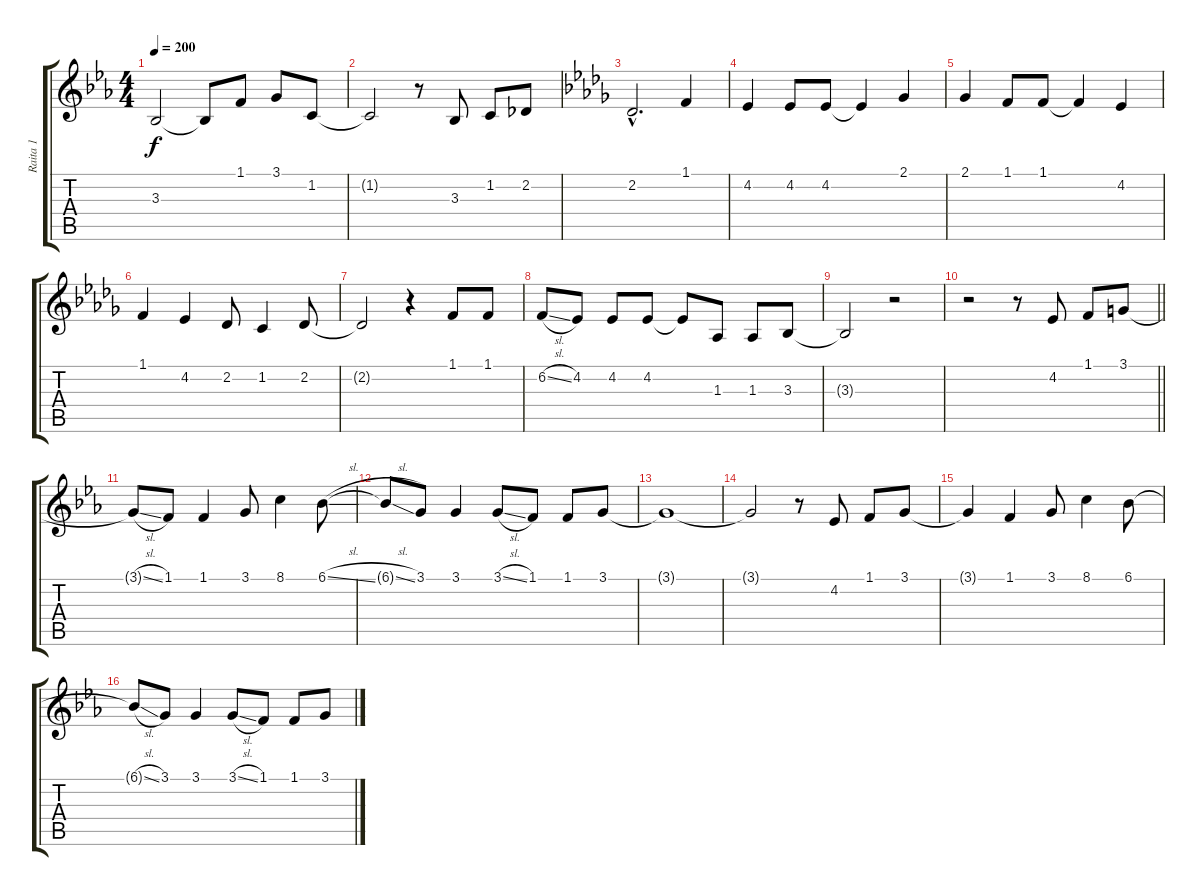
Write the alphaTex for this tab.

\track ("Raita 1" "Raita 1") {instrument oboe}
\staff {score tabs}
\tuning (E4 B3 G3 D3 A2 E2) {hide}
\ts (4 4)
\tempo 200
\clef g2
\ks eb
3.3.2{dy f} 3.3{t}.8 1.1.8 3.1.8 1.2.8 |
1.2{t}.2 r.8 3.3.8 1.2.8 2.2.8 |
\ks db
2.2{hac}.2{d} 1.1.4 |
4.2.4 4.2.8 4.2.8 4.2{t}.4 2.1.4 |
2.1.4 1.1.8 1.1.8 1.1{t}.4 4.2.4 |
1.1.4 4.2.4 2.2.8 1.2.4 2.2.8 |
2.2{t}.2 r.4 1.1.8 1.1.8 |
6.2{sl}.8 4.2.8 4.2.8 4.2.8 4.2{t}.8 1.3.8 1.3.8 3.3.8 |
3.3{t}.2 r.2 |
\barLineRight lightlight
r.2 r.8 4.2.8 1.1.8 3.1.8 |
\ks eb
3.1{sl t}.8 1.1.8 1.1.4 3.1.8 8.1.4 6.1{sl}.8 |
6.1{sl t}.8 3.1.8 3.1.4 3.1{sl}.8 1.1.8 1.1.8 3.1.8 |
3.1{t}.1 |
3.1{t}.2 r.8 4.2.8 1.1.8 3.1.8 |
3.1{t}.4 1.1.4 3.1.8 8.1.4 6.1.8 |
6.1{sl t}.8 3.1.8 3.1.4 3.1{sl}.8 1.1.8 1.1.8 3.1.8
